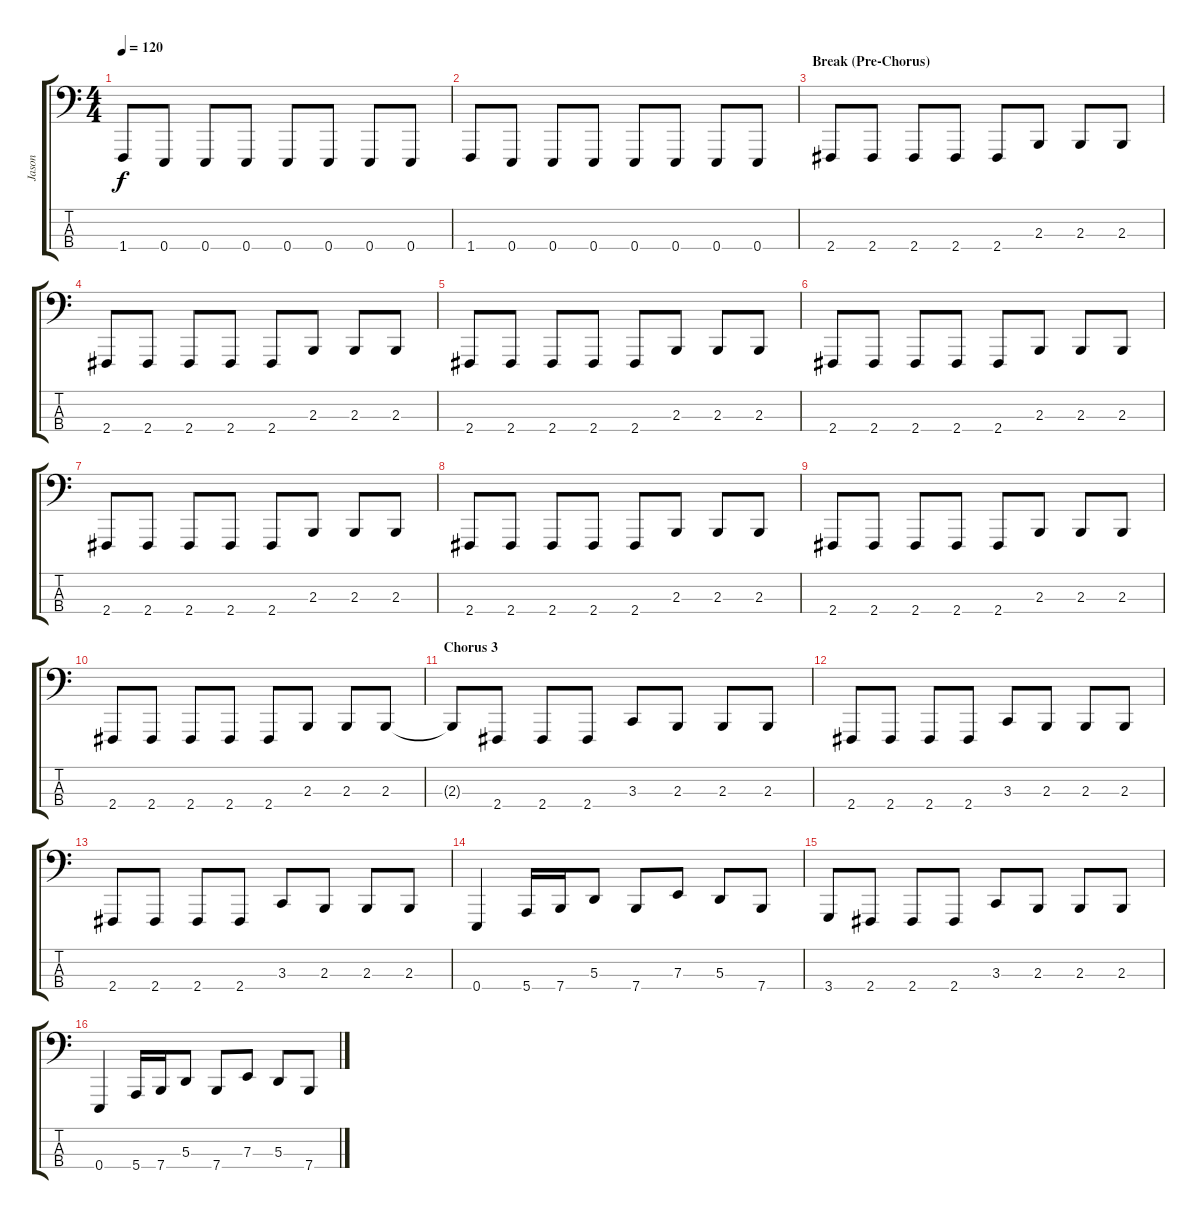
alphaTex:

\track ("Jason" "Jason") {instrument lead8bassandlead}
\staff {score tabs}
\tuning (G2 D2 A1 E1) {hide}
\ts (4 4)
\tempo 120
\clef f4
\ks c
1.4.8{dy f} 0.4.8 0.4.8 0.4.8 0.4.8 0.4.8 0.4.8 0.4.8 |
1.4.8 0.4.8 0.4.8 0.4.8 0.4.8 0.4.8 0.4.8 0.4.8 |
\section ("" "Break (Pre-Chorus)")
2.4.8 2.4.8 2.4.8 2.4.8 2.4.8 2.3.8 2.3.8 2.3.8 |
2.4.8 2.4.8 2.4.8 2.4.8 2.4.8 2.3.8 2.3.8 2.3.8 |
2.4.8 2.4.8 2.4.8 2.4.8 2.4.8 2.3.8 2.3.8 2.3.8 |
2.4.8 2.4.8 2.4.8 2.4.8 2.4.8 2.3.8 2.3.8 2.3.8 |
2.4.8 2.4.8 2.4.8 2.4.8 2.4.8 2.3.8 2.3.8 2.3.8 |
2.4.8 2.4.8 2.4.8 2.4.8 2.4.8 2.3.8 2.3.8 2.3.8 |
2.4.8 2.4.8 2.4.8 2.4.8 2.4.8 2.3.8 2.3.8 2.3.8 |
2.4.8 2.4.8 2.4.8 2.4.8 2.4.8 2.3.8 2.3.8 2.3.8 |
\section ("" "Chorus 3")
2.3{t}.8 2.4.8 2.4.8 2.4.8 3.3.8 2.3.8 2.3.8 2.3.8 |
2.4.8 2.4.8 2.4.8 2.4.8 3.3.8 2.3.8 2.3.8 2.3.8 |
2.4.8 2.4.8 2.4.8 2.4.8 3.3.8 2.3.8 2.3.8 2.3.8 |
0.4.4 5.4.16 7.4.16 5.3.8 7.4.8 7.3.8 5.3.8 7.4.8 |
3.4.8 2.4.8 2.4.8 2.4.8 3.3.8 2.3.8 2.3.8 2.3.8 |
0.4.4 5.4.16 7.4.16 5.3.8 7.4.8 7.3.8 5.3.8 7.4.8
